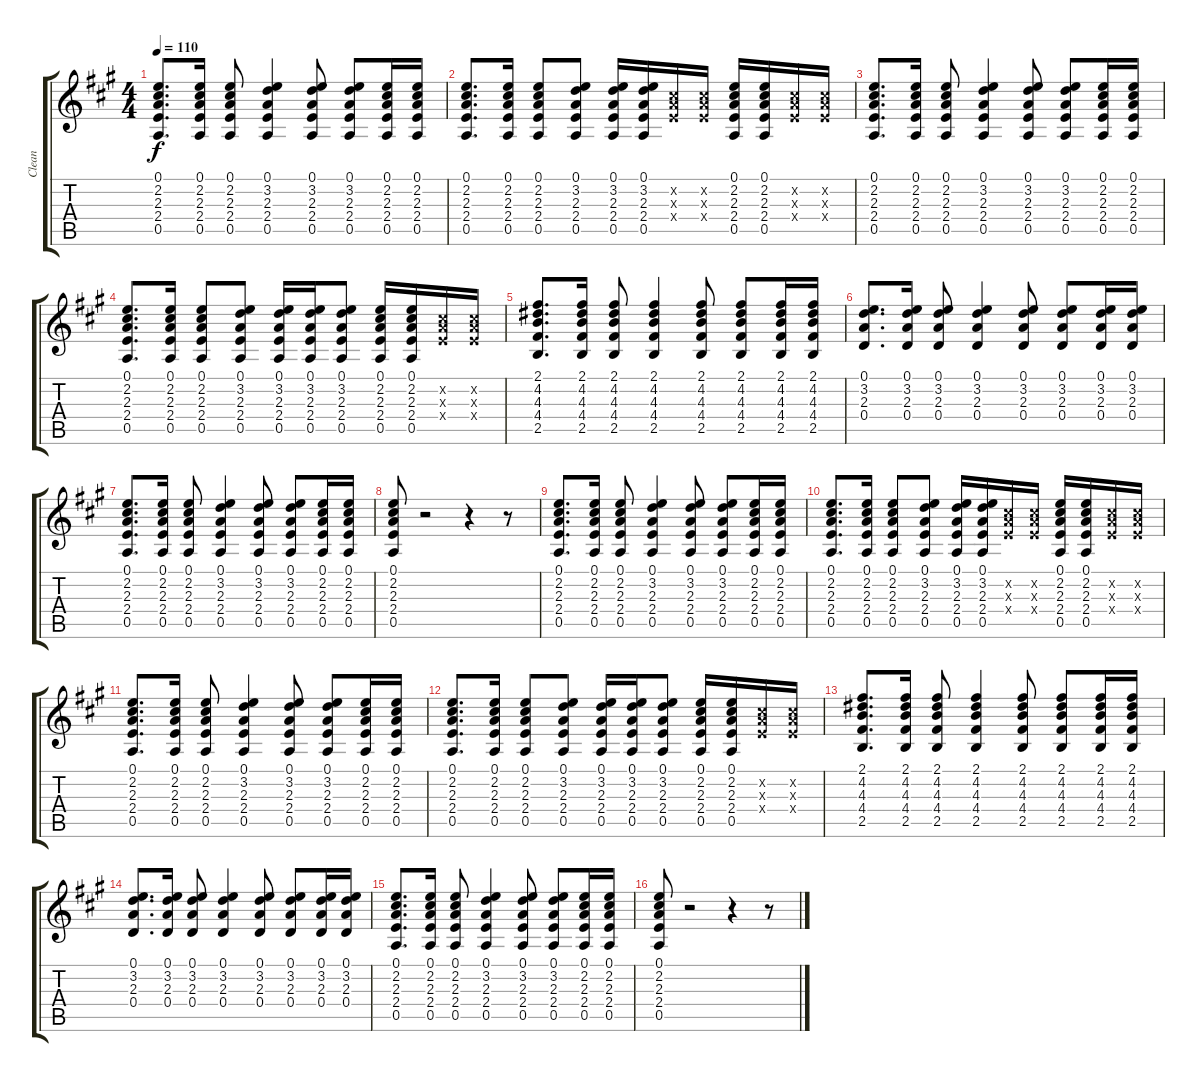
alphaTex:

\track ("Clean" "Clean") {instrument electricguitarclean}
\staff {score tabs}
\tuning (E4 B3 G3 D3 A2 E2) {hide}
\ts (4 4)
\tempo 110
\clef g2
\ks a
(0.1 2.2 2.3 2.4 0.5).8{d dy f instrument electricguitarclean} (0.1 2.2 2.3 2.4 0.5).16 (0.1 2.2 2.3 2.4 0.5).8 (0.1 3.2 2.3 2.4 0.5).4 (0.1 3.2 2.3 2.4 0.5).8 (0.1 3.2 2.3 2.4 0.5).8 (0.1 2.2 2.3 2.4 0.5).16 (0.1 2.2 2.3 2.4 0.5).16 |
(0.1 2.2 2.3 2.4 0.5).8{d} (0.1 2.2 2.3 2.4 0.5).16 (0.1 2.2 2.3 2.4 0.5).8 (0.1 3.2 2.3 2.4 0.5).8 (0.1 3.2 2.3 2.4 0.5).16 (0.1 3.2 2.3 2.4 0.5).16 (2.2{x} 2.3{x} 2.4{x}).16 (2.2{x} 2.3{x} 2.4{x}).16 (0.1 2.2 2.3 2.4 0.5).16 (0.1 2.2 2.3 2.4 0.5).16 (2.2{x} 2.3{x} 2.4{x}).16 (2.2{x} 2.3{x} 2.4{x}).16 |
(0.1 2.2 2.3 2.4 0.5).8{d} (0.1 2.2 2.3 2.4 0.5).16 (0.1 2.2 2.3 2.4 0.5).8 (0.1 3.2 2.3 2.4 0.5).4 (0.1 3.2 2.3 2.4 0.5).8 (0.1 3.2 2.3 2.4 0.5).8 (0.1 2.2 2.3 2.4 0.5).16 (0.1 2.2 2.3 2.4 0.5).16 |
(0.1 2.2 2.3 2.4 0.5).8{d} (0.1 2.2 2.3 2.4 0.5).16 (0.1 2.2 2.3 2.4 0.5).8 (0.1 3.2 2.3 2.4 0.5).8 (0.1 3.2 2.3 2.4 0.5).16 (0.1 3.2 2.3 2.4 0.5).16 (0.1 3.2 2.3 2.4 0.5).8 (0.1 2.2 2.3 2.4 0.5).16 (0.1 2.2 2.3 2.4 0.5).16 (2.2{x} 2.3{x} 2.4{x}).16 (2.2{x} 2.3{x} 2.4{x}).16 |
(2.1 4.2 4.3 4.4 2.5).8{d} (2.1 4.2 4.3 4.4 2.5).16 (2.1 4.2 4.3 4.4 2.5).8 (2.1 4.2 4.3 4.4 2.5).4 (2.1 4.2 4.3 4.4 2.5).8 (2.1 4.2 4.3 4.4 2.5).8 (2.1 4.2 4.3 4.4 2.5).16 (2.1 4.2 4.3 4.4 2.5).16 |
(0.1 3.2 2.3 0.4).8{d} (0.1 3.2 2.3 0.4).16 (0.1 3.2 2.3 0.4).8 (0.1 3.2 2.3 0.4).4 (0.1 3.2 2.3 0.4).8 (0.1 3.2 2.3 0.4).8 (0.1 3.2 2.3 0.4).16 (0.1 3.2 2.3 0.4).16 |
(0.1 2.2 2.3 2.4 0.5).8{d} (0.1 2.2 2.3 2.4 0.5).16 (0.1 2.2 2.3 2.4 0.5).8 (0.1 3.2 2.3 2.4 0.5).4 (0.1 3.2 2.3 2.4 0.5).8 (0.1 3.2 2.3 2.4 0.5).8 (0.1 2.2 2.3 2.4 0.5).16 (0.1 2.2 2.3 2.4 0.5).16 |
(0.1 2.2 2.3 2.4 0.5).8 r.2 r.4 r.8 |
(0.1 2.2 2.3 2.4 0.5).8{d} (0.1 2.2 2.3 2.4 0.5).16 (0.1 2.2 2.3 2.4 0.5).8 (0.1 3.2 2.3 2.4 0.5).4 (0.1 3.2 2.3 2.4 0.5).8 (0.1 3.2 2.3 2.4 0.5).8 (0.1 2.2 2.3 2.4 0.5).16 (0.1 2.2 2.3 2.4 0.5).16 |
(0.1 2.2 2.3 2.4 0.5).8{d} (0.1 2.2 2.3 2.4 0.5).16 (0.1 2.2 2.3 2.4 0.5).8 (0.1 3.2 2.3 2.4 0.5).8 (0.1 3.2 2.3 2.4 0.5).16 (0.1 3.2 2.3 2.4 0.5).16 (2.2{x} 2.3{x} 2.4{x}).16 (2.2{x} 2.3{x} 2.4{x}).16 (0.1 2.2 2.3 2.4 0.5).16 (0.1 2.2 2.3 2.4 0.5).16 (2.2{x} 2.3{x} 2.4{x}).16 (2.2{x} 2.3{x} 2.4{x}).16 |
(0.1 2.2 2.3 2.4 0.5).8{d} (0.1 2.2 2.3 2.4 0.5).16 (0.1 2.2 2.3 2.4 0.5).8 (0.1 3.2 2.3 2.4 0.5).4 (0.1 3.2 2.3 2.4 0.5).8 (0.1 3.2 2.3 2.4 0.5).8 (0.1 2.2 2.3 2.4 0.5).16 (0.1 2.2 2.3 2.4 0.5).16 |
(0.1 2.2 2.3 2.4 0.5).8{d} (0.1 2.2 2.3 2.4 0.5).16 (0.1 2.2 2.3 2.4 0.5).8 (0.1 3.2 2.3 2.4 0.5).8 (0.1 3.2 2.3 2.4 0.5).16 (0.1 3.2 2.3 2.4 0.5).16 (0.1 3.2 2.3 2.4 0.5).8 (0.1 2.2 2.3 2.4 0.5).16 (0.1 2.2 2.3 2.4 0.5).16 (2.2{x} 2.3{x} 2.4{x}).16 (2.2{x} 2.3{x} 2.4{x}).16 |
(2.1 4.2 4.3 4.4 2.5).8{d} (2.1 4.2 4.3 4.4 2.5).16 (2.1 4.2 4.3 4.4 2.5).8 (2.1 4.2 4.3 4.4 2.5).4 (2.1 4.2 4.3 4.4 2.5).8 (2.1 4.2 4.3 4.4 2.5).8 (2.1 4.2 4.3 4.4 2.5).16 (2.1 4.2 4.3 4.4 2.5).16 |
(0.1 3.2 2.3 0.4).8{d} (0.1 3.2 2.3 0.4).16 (0.1 3.2 2.3 0.4).8 (0.1 3.2 2.3 0.4).4 (0.1 3.2 2.3 0.4).8 (0.1 3.2 2.3 0.4).8 (0.1 3.2 2.3 0.4).16 (0.1 3.2 2.3 0.4).16 |
(0.1 2.2 2.3 2.4 0.5).8{d} (0.1 2.2 2.3 2.4 0.5).16 (0.1 2.2 2.3 2.4 0.5).8 (0.1 3.2 2.3 2.4 0.5).4 (0.1 3.2 2.3 2.4 0.5).8 (0.1 3.2 2.3 2.4 0.5).8 (0.1 2.2 2.3 2.4 0.5).16 (0.1 2.2 2.3 2.4 0.5).16 |
(0.1 2.2 2.3 2.4 0.5).8 r.2 r.4 r.8
